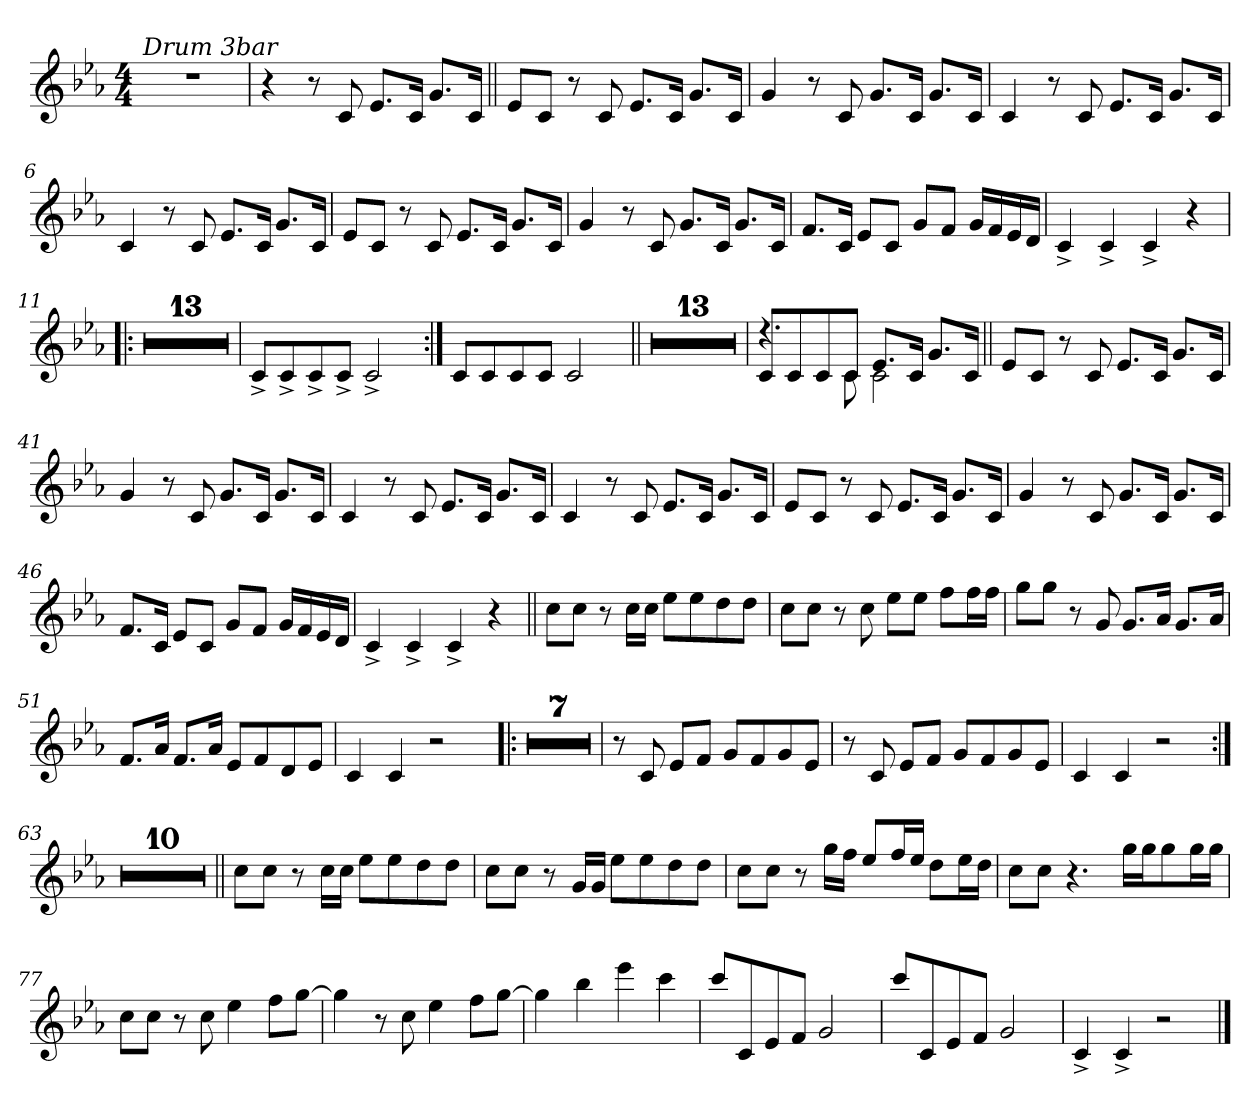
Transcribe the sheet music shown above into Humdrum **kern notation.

**kern
*part1
*staff1
!!LO:PB:g=z
*clefG2
*k[b-e-a-]
*E-:
*M4/4
*MM125
=1
!LO:TX:a:i:t=Drum 3bar
1r
=2
4r
8r
8ci/
8.e-i/L
16ci/Jk
8.gi/L
16ci/Jk
=3||
8e-i/L
8ci/J
8r
8ci/
8.e-i/L
16ci/Jk
8.gi/L
16ci/Jk
=4
4gi/
8r
8ci/
8.gi/L
16ci/Jk
8.gi/L
16ci/Jk
=5
4ci/
8r
8ci/
8.e-i/L
16ci/Jk
8.gi/L
16ci/Jk
!!LO:LB:g=z
=6
4ci/
8r
8ci/
8.e-i/L
16ci/Jk
8.gi/L
16ci/Jk
=7
8e-i/L
8ci/J
8r
8ci/
8.e-i/L
16ci/Jk
8.gi/L
16ci/Jk
=8
4gi/
8r
8ci/
8.gi/L
16ci/Jk
8.gi/L
16ci/Jk
=9
8.fi/L
16ci/Jk
8e-i/L
8ci/J
8gi/L
8fi/J
16gi/LL
16fi/
16e-i/
16di/JJ
=10
4c^i/
4c^i/
4c^i/
4r
!!LO:LB:g=z
=11!|:
1r
=12
1r
=13
1r
=14
1r
=15
1r
=16
1r
=17
1r
=18
1r
=19
1r
=20
1r
=21
1r
=22
1r
=23
1r
=24
8c^i/L
8c^i/
8c^i/
8c^i/J
2c^i/
=25:|!
8ci/L
8ci/
8ci/
8ci/J
2ci/
!!LO:LB:g=z
=26||
1r
=27
1r
=28
1r
=29
1r
=30
1r
=31
1r
=32
1r
=33
1r
=34
1r
=35
1r
=36
1r
=37
1r
!!LO:LB:g=z
=38
1r
=39
*^
4.r	8ci/L
.	8ci/
.	8ci/
8ci\	8ci/J
8.e-i/L	2ci\
16ci/Jk	.
8.gi/L	.
16ci/Jk	.
*v	*v
=40||
8e-i/L
8ci/J
8r
8ci/
8.e-i/L
16ci/Jk
8.gi/L
16ci/Jk
=41
4gi/
8r
8ci/
8.gi/L
16ci/Jk
8.gi/L
16ci/Jk
=42
4ci/
8r
8ci/
8.e-i/L
16ci/Jk
8.gi/L
16ci/Jk
!!LO:LB:g=z
=43
4ci/
8r
8ci/
8.e-i/L
16ci/Jk
8.gi/L
16ci/Jk
=44
8e-i/L
8ci/J
8r
8ci/
8.e-i/L
16ci/Jk
8.gi/L
16ci/Jk
=45
4gi/
8r
8ci/
8.gi/L
16ci/Jk
8.gi/L
16ci/Jk
=46
8.fi/L
16ci/Jk
8e-i/L
8ci/J
8gi/L
8fi/J
16gi/LL
16fi/
16e-i/
16di/JJ
=47
4c^i/
4c^i/
4c^i/
4r
!!LO:LB:g=z
=48||
8cci\L
8cci\J
8r
16cci\LL
16cci\JJ
8ee-i\L
8ee-i\
8ddi\
8ddi\J
=49
8cci\L
8cci\J
8r
8cci\
8ee-i\L
8ee-i\J
8ffi\L
16ffi\L
16ffi\JJ
=50
8ggi\L
8ggi\J
8r
8gi/
8.gi/L
16a-i/Jk
8.gi/L
16a-i/Jk
=51
8.fi/L
16a-i/Jk
8.fi/L
16a-i/Jk
8e-i/L
8fi/
8di/
8e-i/J
=52
4ci/
4ci/
2r
=53!|:
1r
!!LO:LB:g=z
=54
1r
=55
1r
=56
1r
=57
1r
=58
1r
=59
1r
=60
8r
8ci/
8e-i/L
8fi/J
8gi/L
8fi/
8gi/
8e-i/J
=61
8r
8ci/
8e-i/L
8fi/J
8gi/L
8fi/
8gi/
8e-i/J
!!LO:LB:g=z
=62
4ci/
4ci/
2r
=63:|!
1r
=64
1r
=65
1r
=66
1r
=67
1r
=68
1r
=69
1r
=70
1r
=71
1r
=72
1r
!!LO:LB:g=z
=73||
8cci\L
8cci\J
8r
16cci\LL
16cci\JJ
8ee-i\L
8ee-i\
8ddi\
8ddi\J
=74
8cci\L
8cci\J
8r
16gi/LL
16gi/JJ
8ee-i\L
8ee-i\
8ddi\
8ddi\J
=75
8cci\L
8cci\J
8r
16ggi\LL
16ffi\JJ
8ee-i/L
16ffi/L
16ee-i/JJ
8ddi\L
16ee-i\L
16ddi\JJ
=76
8cci\L
8cci\J
4.r
16ggi\LL
16ggi\J
8ggi\
16ggi\L
16ggi\JJ
!!LO:LB:g=z
=77
8cci\L
8cci\J
8r
8cci\
4ee-i\
8ffi\L
[>8ggi\J
=78
4ggi\]
8r
8cci\
4ee-i\
8ffi\L
[>8ggi\J
=79
4ggi\]
4bb-i\
4eee-i\
4ccci\
=80
8ccci/L
8ci/
8e-i/
8fi/J
2gi/
=81
8ccci/L
8ci/
8e-i/
8fi/J
2gi/
=82
4c^i/
4c^i/
2r
==
*-
